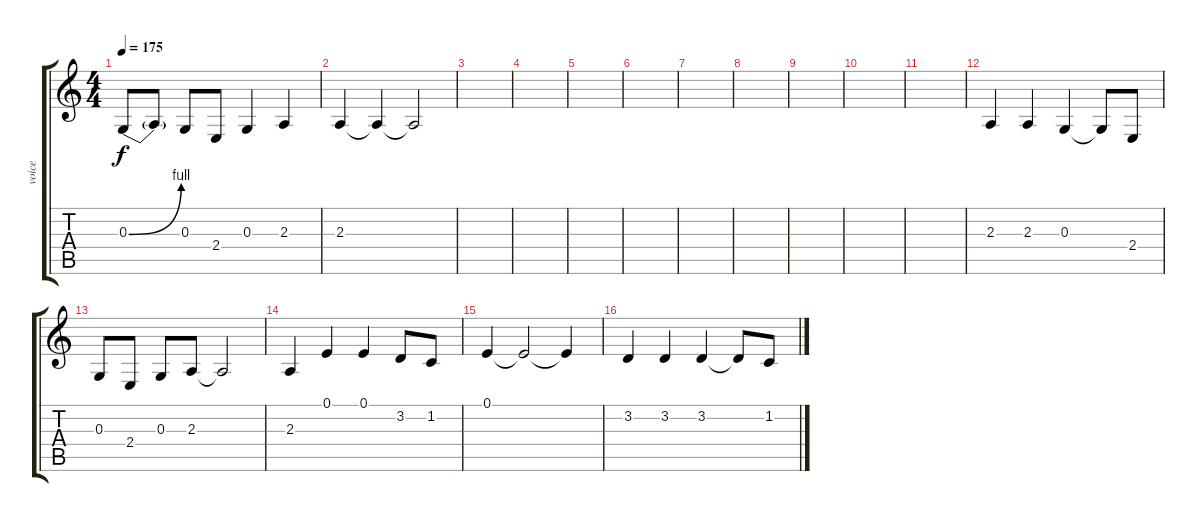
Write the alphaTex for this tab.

\track ("voice" "voice") {instrument brasssection}
\staff {score tabs}
\tuning (E4 B3 G3 D3 A2 E2) {hide}
\ts (4 4)
\tempo 175
\clef g2
\ks c
0.3{be (bend 0 0 60 4)}.8{dy f} 0.3{t}.8 0.3.8 2.4.8 0.3.4 2.3.4 |
2.3.4 2.3{t}.4 2.3{t}.2 |
|
|
|
|
|
|
|
|
|
2.3.4 2.3.4 0.3.4 0.3{t}.8 2.4.8 |
0.3.8 2.4.8 0.3.8 2.3.8 2.3{t}.2 |
2.3.4 0.1.4 0.1.4 3.2.8 1.2.8 |
0.1.4 0.1{t}.2 0.1{t}.4 |
3.2.4 3.2.4 3.2.4 3.2{t}.8 1.2.8
